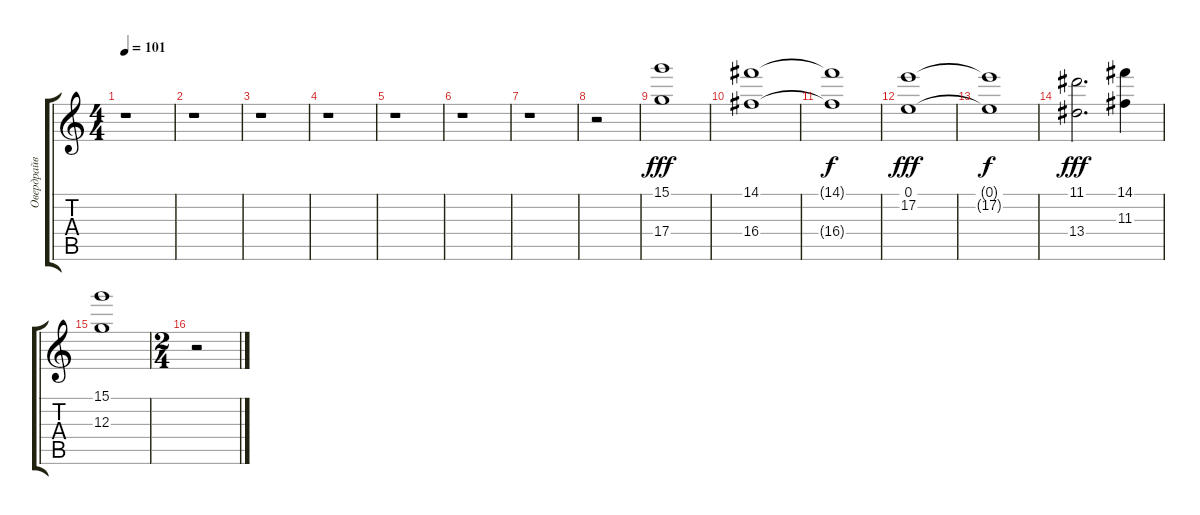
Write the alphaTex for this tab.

\track ("Овердрайв 1" "Овердрайв ") {instrument overdrivenguitar}
\staff {score tabs}
\tuning (E4 B3 G3 D3 A2 E2) {hide}
\ts (4 4)
\tempo 101
\clef g2
\ks c
r.1{dy mf} |
r.1 |
r.1 |
r.1 |
r.1 |
r.1 |
r.1 |
r.2 |
(15.1 17.4).1{dy fff} |
(14.1 16.4).1 |
(14.1{t} 16.4{t}).1{dy f} |
(0.1 17.2).1{dy fff} |
(0.1{t} 17.2{t}).1{dy f} |
(11.1 13.4).2{d dy fff} (14.1 11.3).4 |
(15.1 12.3).1 |
\ts (2 4)
r.2
